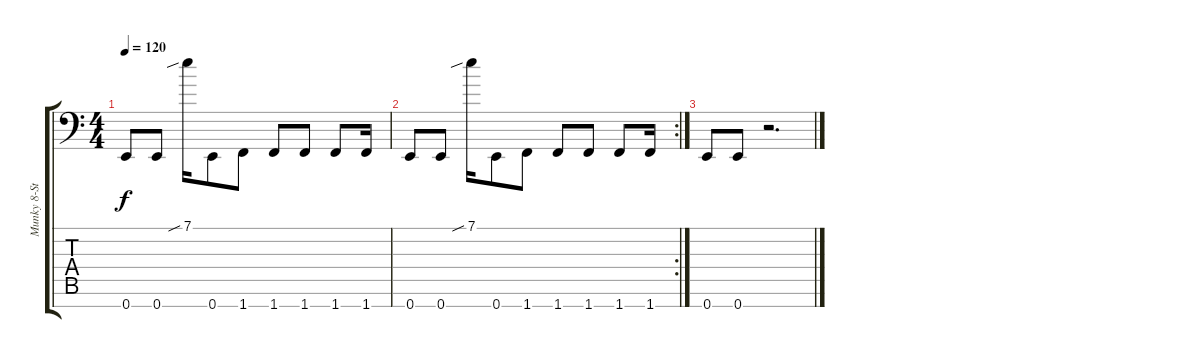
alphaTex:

\track ("Munky 8-String" "Munky 8-St") {instrument distortionguitar}
\staff {score tabs}
\tuning (A3 E3 C3 G2 D2 A1 E1) {hide}
\ts (4 4)
\tempo 120
\clef f4
\ks c
0.7.8{dy f} 0.7.8 7.1{sib}.16{instrument distortionguitar} 0.7.8{instrument distortionguitar} 1.7.8 1.7.8 1.7.8 1.7.8 1.7.16 |
\rc 2
0.7.8 0.7.8 7.1{sib}.16{instrument distortionguitar} 0.7.8{instrument distortionguitar} 1.7.8 1.7.8 1.7.8 1.7.8 1.7.16 |
0.7.8 0.7.8 r.2{d}
